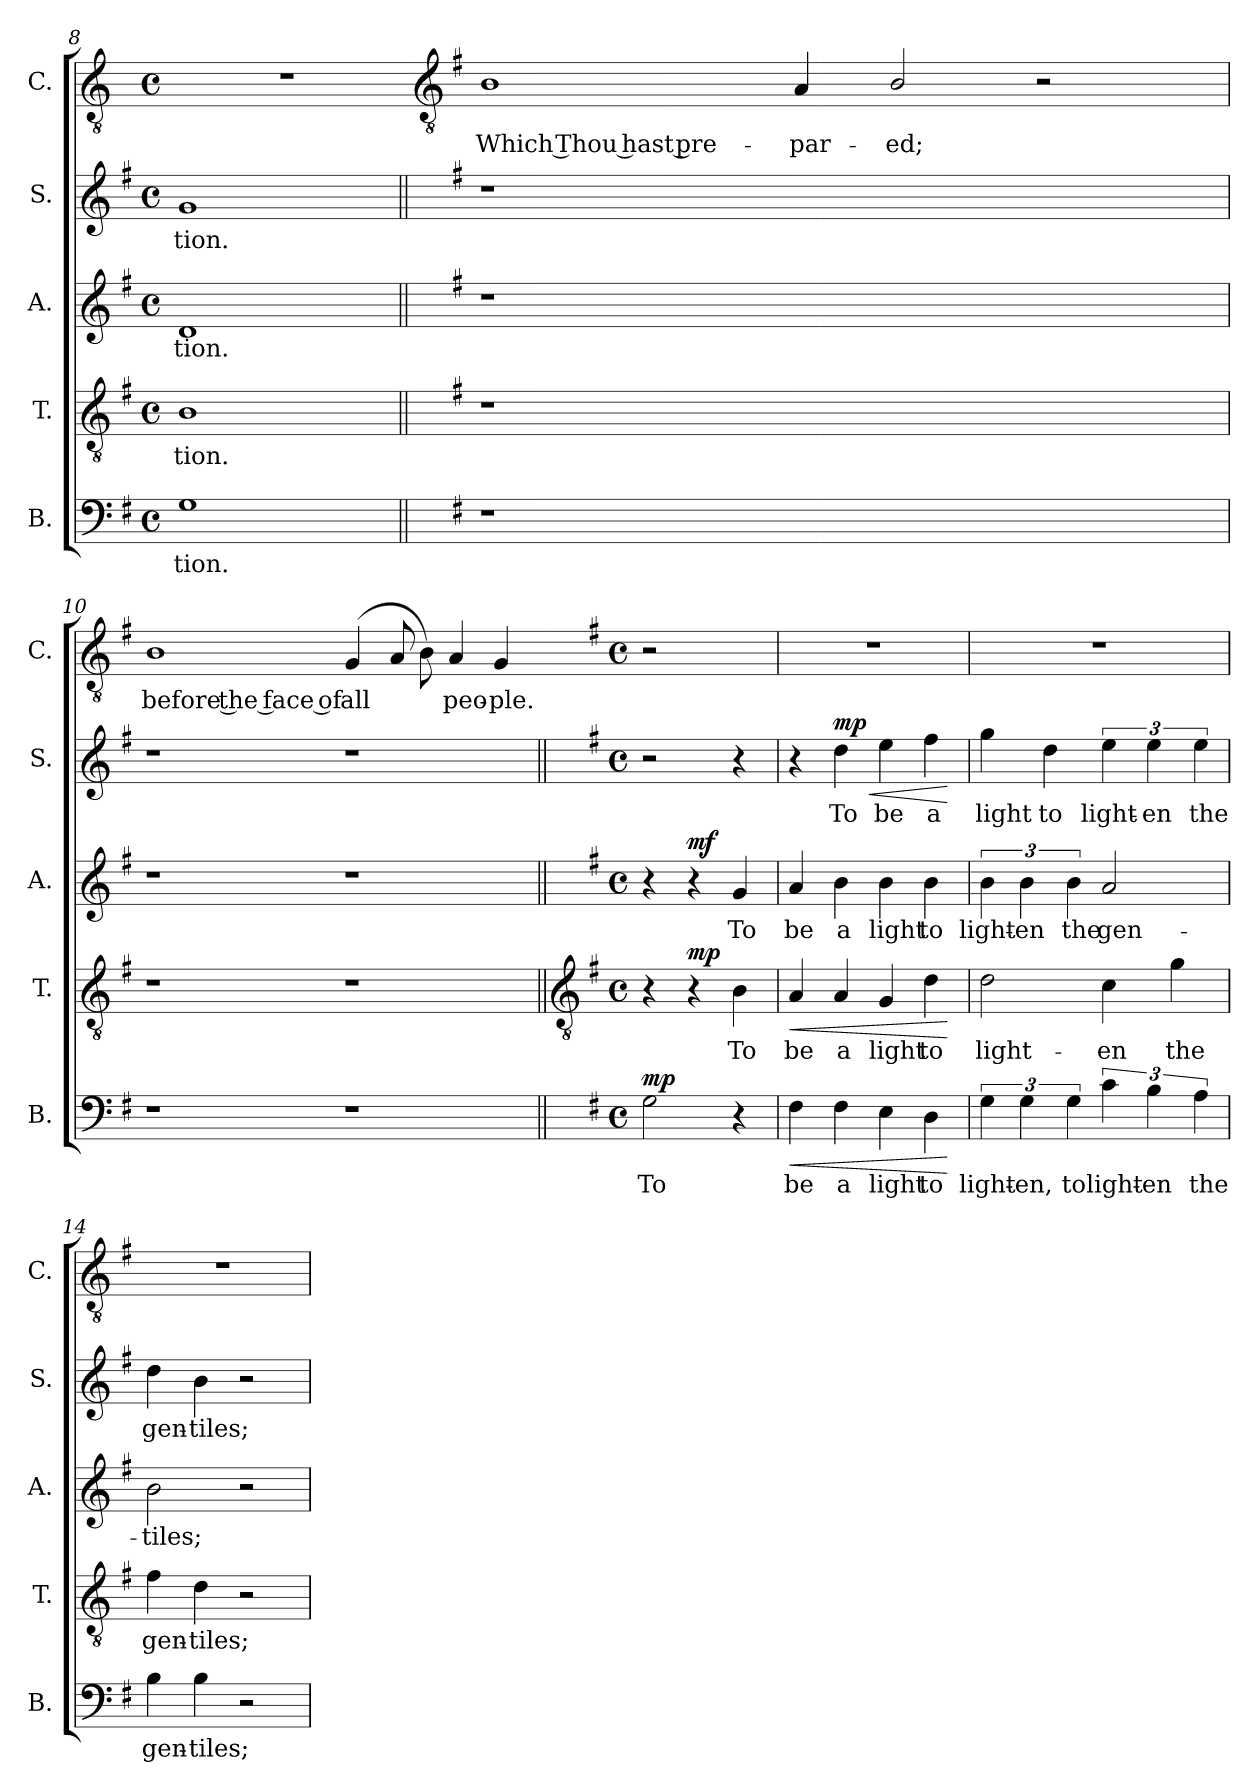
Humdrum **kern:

**kern	**text	**dynam	**kern	**text	**dynam	**kern	**text	**dynam	**kern	**text	**dynam	**kern	**text
*part5	*part5	*part5	*part4	*part4	*part4	*part3	*part3	*part3	*part2	*part2	*part2	*part1	*part1
*staff5	*staff5	*staff5	*staff4	*staff4	*staff4	*staff3	*staff3	*staff3	*staff2	*staff2	*staff2	*staff1	*staff1
*I"B.	*	*	*I"T.	*	*	*I"A.	*	*	*I"S.	*	*	*I"C.	*
*I'B.	*	*	*I'T.	*	*	*I'A.	*	*	*I'S.	*	*	*I'C.	*
*clefF4	*	*	*clefGv2	*	*	*clefG2	*	*	*clefG2	*	*	*clefGv2	*
*k[f#]	*	*	*k[f#]	*	*	*k[f#]	*	*	*k[f#]	*	*	*k[]	*
*G:	*	*	*G:	*	*	*G:	*	*	*G:	*	*	*C:	*
*M4/4	*	*	*M4/4	*	*	*M4/4	*	*	*M4/4	*	*	*M4/4	*
*met(c)	*	*	*met(c)	*	*	*met(c)	*	*	*met(c)	*	*	*met(c)	*
=8	=8	=8	=8	=8	=8	=8	=8	=8	=8	=8	=8	=8	=8
!	!LO:LY:b	!	!	!LO:LY:b	!	!	!LO:LY:b	!	!	!LO:LY:b	!	!	!
1G	-tion.	.	1B	tion.	.	1d	tion.	.	1g	-tion.	.	1r	.
!!LO:LB:g=z
=9||	=9	=9	=9||	=9	=9	=9||	=9	=9	=9||	=9	=9	=9	=9
*	*	*	*	*	*	*	*	*	*	*	*	*clefGv2	*
*	*	*	*	*	*	*	*	*	*	*	*	*k[f#]	*
*	*	*	*	*	*	*	*	*	*	*	*	*G:	*
!	!	!	!	!	!	!	!	!	!	!	!	!	!LO:LY:b
1r	.	.	1r	.	.	1r	.	.	1r	.	.	1B	Which Thou hast pre-
!	!	!	!	!	!	!	!	!	!	!	!	!	!LO:LY:b
1ryy	.	.	1ryy	.	.	1ryy	.	.	1ryy	.	.	4A	par-
!	!	!	!	!	!	!	!	!	!	!	!	!	!LO:LY:b
.	.	.	.	.	.	.	.	.	.	.	.	2B/	ed;
.	.	.	.	.	.	.	.	.	.	.	.	2r	.
4ryy	.	.	4ryy	.	.	4ryy	.	.	4ryy	.	.	.	.
=10	=10	=10	=10	=10	=10	=10	=10	=10	=10	=10	=10	=10	=10
!	!	!	!	!	!	!	!	!	!	!	!	!	!LO:LY:b
1r	.	.	1r	.	.	1r	.	.	1r	.	.	1B	before the face of
!	!	!	!	!	!	!	!	!	!	!	!	!	!LO:LY:b
1r	.	.	1r	.	.	1r	.	.	1r	.	.	(<4G	all
.	.	.	.	.	.	.	.	.	.	.	.	8A	.
.	.	.	.	.	.	.	.	.	.	.	.	8B)	.
!	!	!	!	!	!	!	!	!	!	!	!	!	!LO:LY:b
.	.	.	.	.	.	.	.	.	.	.	.	4A	peo-
!	!	!	!	!	!	!	!	!	!	!	!	!	!LO:LY:b
.	.	.	.	.	.	.	.	.	.	.	.	4G	-ple.
!!LO:LB:g=z
=11||	=11-	=11-	=11||	=11-	=11-	=11||	=11-	=11-	=11||	=11-	=11-	=11-	=11-
*	*	*	*clefGv2	*	*	*	*	*	*	*	*	*	*
*k[f#]	*	*	*k[f#]	*	*	*k[f#]	*	*	*k[f#]	*	*	*	*
*G:	*	*	*G:	*	*	*G:	*	*	*G:	*	*	*	*
*M4/4	*	*	*M4/4	*	*	*M4/4	*	*	*M4/4	*	*	*M4/4	*
*met(c)	*	*	*met(c)	*	*	*met(c)	*	*	*met(c)	*	*	*met(c)	*
!	!LO:LY:b	!LO:DY:a	!	!	!	!	!	!	!	!	!	!	!
2G	To	mp	4r	.	.	4r	.	.	2r	.	.	2r	.
!	!	!	!	!	!LO:DY:a	!	!	!LO:DY:a	!	!	!	!	!
.	.	.	4r	.	mp	4r	.	mf	.	.	.	.	.
!	!	!	!	!LO:LY:b	!	!	!LO:LY:b	!	!	!	!	!	!
4r	.	.	4B	To	.	4g	To	.	4r	.	.	4ryy	.
=12	=12	=12	=12	=12	=12	=12	=12	=12	=12	=12	=12	=12	=12
!	!LO:LY:b	!LO:HP:b	!	!LO:LY:b	!LO:HP:b	!	!LO:LY:b	!	!	!	!	!	!
4F#	be	<	4A	be	<	4a	be	.	4r	.	.	1r	.
!	!LO:LY:b	!	!	!LO:LY:b	!	!	!LO:LY:b	!	!	!LO:LY:b	!LO:HP:b	!	!
!	!	!	!	!	!	!	!	!	!	!	!LO:DY:n=1:a	!	!
4F#	a	.	4A	a	.	4b	a	.	4dd	To	< mp	.	.
!	!LO:LY:b	!	!	!LO:LY:b	!	!	!LO:LY:b	!	!	!LO:LY:b	!	!	!
4E	light	.	4G	light	.	4b	light	.	4ee	be	.	.	.
!	!LO:LY:b	!	!	!LO:LY:b	!	!	!LO:LY:b	!	!	!LO:LY:b	!	!	!
4D	to	.	4d	to	.	4b	to	.	4ff#	a	.	.	.
.	.	[	.	.	[	.	.	.	.	.	[	.	.
=13	=13	=13	=13	=13	=13	=13	=13	=13	=13	=13	=13	=13	=13
!	!LO:LY:b	!	!	!LO:LY:b	!	!	!LO:LY:b	!	!	!LO:LY:b	!	!	!
6G	light-	.	2d	light-	.	6b	light-	.	4gg	light	.	1r	.
!	!LO:LY:b	!	!	!	!	!	!LO:LY:b	!	!	!	!	!	!
6G	-en,	.	.	.	.	6b	-en	.	.	.	.	.	.
!	!	!	!	!	!	!	!	!	!	!LO:LY:b	!	!	!
.	.	.	.	.	.	.	.	.	4dd	to	.	.	.
!	!LO:LY:b	!	!	!	!	!	!LO:LY:b	!	!	!	!	!	!
6G	to	.	.	.	.	6b	the	.	.	.	.	.	.
!	!LO:LY:b	!	!	!LO:LY:b	!	!	!LO:LY:b	!	!	!LO:LY:b	!	!	!
6c	light-	.	4c	-en	.	2a	gen-	.	6ee	light-	.	.	.
!	!LO:LY:b	!	!	!	!	!	!	!	!	!LO:LY:b	!	!	!
6B	-en	.	.	.	.	.	.	.	6ee	-en	.	.	.
!	!	!	!	!LO:LY:b	!	!	!	!	!	!	!	!	!
.	.	.	4g	the	.	.	.	.	.	.	.	.	.
!	!LO:LY:b	!	!	!	!	!	!	!	!	!LO:LY:b	!	!	!
6A	the	.	.	.	.	.	.	.	6ee	the	.	.	.
=14	=14	=14	=14	=14	=14	=14	=14	=14	=14	=14	=14	=14	=14
!	!LO:LY:b	!	!	!LO:LY:b	!	!	!LO:LY:b	!	!	!LO:LY:b	!	!	!
4B	gen-	.	4f#	gen-	.	2b	-tiles;	.	4dd	gen-	.	1r	.
!	!LO:LY:b	!	!	!LO:LY:b	!	!	!	!	!	!LO:LY:b	!	!	!
4B	-tiles;	.	4d	-tiles;	.	.	.	.	4b	-tiles;	.	.	.
2r	.	.	2r	.	.	2r	.	.	2r	.	.	.	.
=	=	=	=	=	=	=	=	=	=	=	=	=	=
*-	*-	*-	*-	*-	*-	*-	*-	*-	*-	*-	*-	*-	*-
